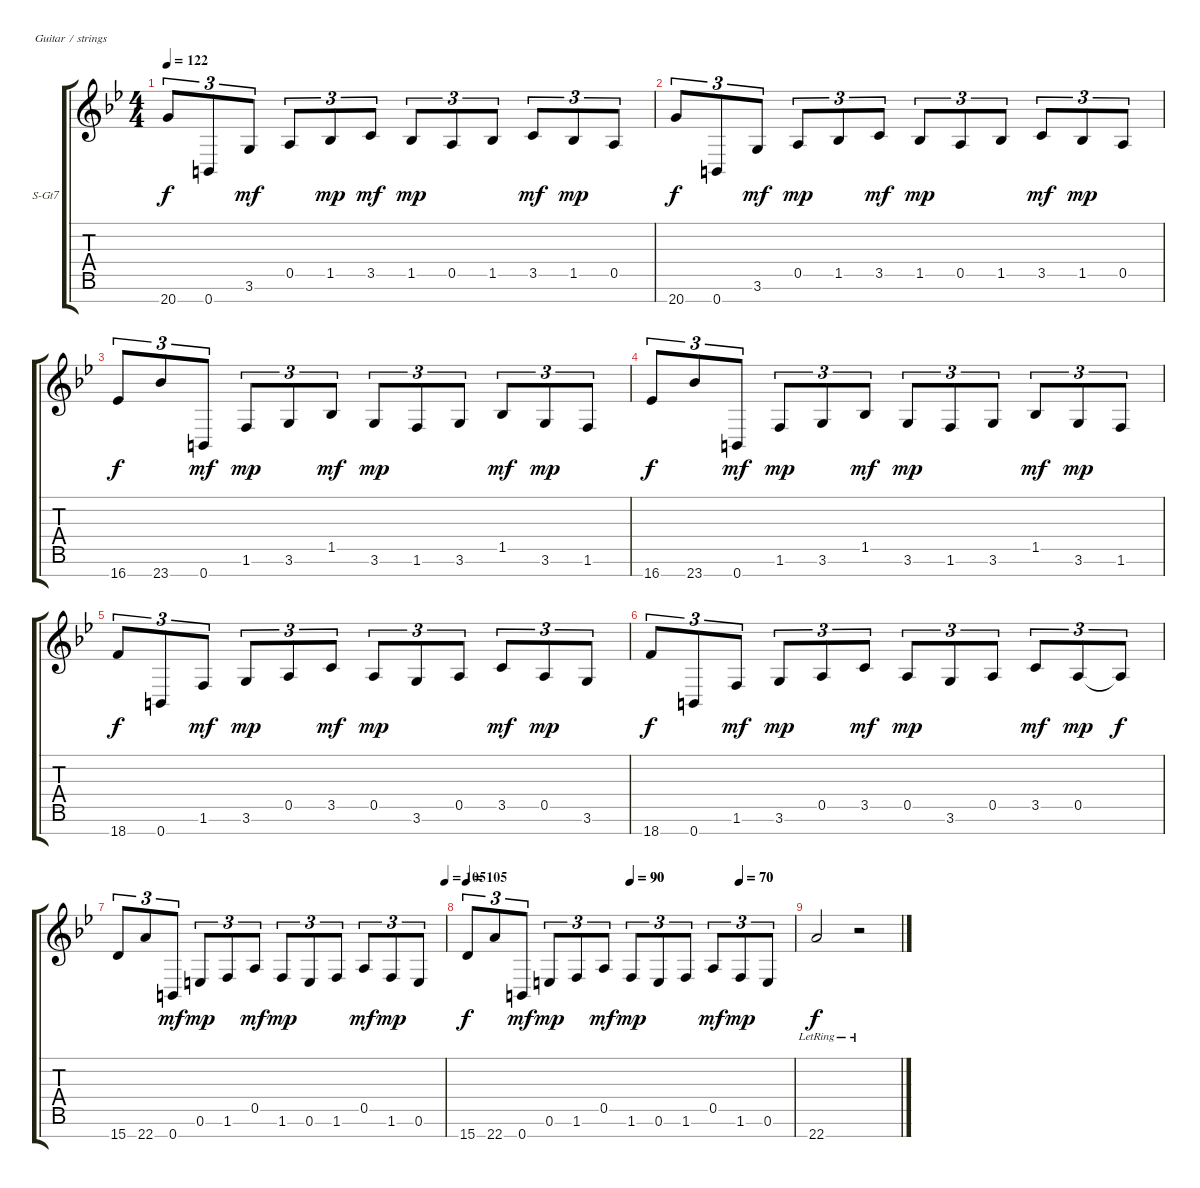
\bracketExtendMode groupsimilarinstruments
\firstSystemTrackNameOrientation horizontal
\otherSystemsTrackNameOrientation horizontal
\track ("left hand" "S-Gt7") {instrument brightacousticpiano}
\staff {score tabs}
\tuning (E4 B3 G3 D3 A2 E2 B-1)
\displaytranspose 12
\ts (4 4)
\tempo 122
\clef g2
\ks gminor
20.7.8{tu (3 2) dy f} 0.7.8{tu (3 2)} 3.6.8{tu (3 2) dy mf} 0.5.8{tu (3 2)} 1.5.8{tu (3 2) dy mp} 3.5.8{tu (3 2) dy mf} 1.5.8{tu (3 2) dy mp} 0.5.8{tu (3 2)} 1.5.8{tu (3 2)} 3.5.8{tu (3 2) dy mf} 1.5.8{tu (3 2) dy mp} 0.5.8{tu (3 2)} |
20.7.8{tu (3 2) dy f} 0.7.8{tu (3 2)} 3.6.8{tu (3 2) dy mf} 0.5.8{tu (3 2) dy mp} 1.5.8{tu (3 2)} 3.5.8{tu (3 2) dy mf} 1.5.8{tu (3 2) dy mp} 0.5.8{tu (3 2)} 1.5.8{tu (3 2)} 3.5.8{tu (3 2) dy mf} 1.5.8{tu (3 2) dy mp} 0.5.8{tu (3 2)} |
16.7.8{tu (3 2) dy f} 23.7.8{tu (3 2)} 0.7.8{tu (3 2) dy mf} 1.6.8{tu (3 2) dy mp} 3.6.8{tu (3 2)} 1.5.8{tu (3 2) dy mf} 3.6.8{tu (3 2) dy mp} 1.6.8{tu (3 2)} 3.6.8{tu (3 2)} 1.5.8{tu (3 2) dy mf} 3.6.8{tu (3 2) dy mp} 1.6.8{tu (3 2)} |
16.7.8{tu (3 2) dy f} 23.7.8{tu (3 2)} 0.7.8{tu (3 2) dy mf} 1.6.8{tu (3 2) dy mp} 3.6.8{tu (3 2)} 1.5.8{tu (3 2) dy mf} 3.6.8{tu (3 2) dy mp} 1.6.8{tu (3 2)} 3.6.8{tu (3 2)} 1.5.8{tu (3 2) dy mf} 3.6.8{tu (3 2) dy mp} 1.6.8{tu (3 2)} |
18.7.8{tu (3 2) dy f} 0.7.8{tu (3 2)} 1.6.8{tu (3 2) dy mf} 3.6.8{tu (3 2) dy mp} 0.5.8{tu (3 2)} 3.5.8{tu (3 2) dy mf} 0.5.8{tu (3 2) dy mp} 3.6.8{tu (3 2)} 0.5.8{tu (3 2)} 3.5.8{tu (3 2) dy mf} 0.5.8{tu (3 2) dy mp} 3.6.8{tu (3 2)} |
18.7.8{tu (3 2) dy f} 0.7.8{tu (3 2)} 1.6.8{tu (3 2) dy mf} 3.6.8{tu (3 2) dy mp} 0.5.8{tu (3 2)} 3.5.8{tu (3 2) dy mf} 0.5.8{tu (3 2) dy mp} 3.6.8{tu (3 2)} 0.5.8{tu (3 2)} 3.5.8{tu (3 2) dy mf} 0.5.8{tu (3 2) dy mp} 0.5{t}.8{tu (3 2) dy f} |
\tempo (105 1)
15.7.8{tu (3 2)} 22.7.8{tu (3 2)} 0.7.8{tu (3 2) dy mf} 0.6.8{tu (3 2) dy mp} 1.6.8{tu (3 2)} 0.5.8{tu (3 2) dy mf} 1.6.8{tu (3 2) dy mp} 0.6.8{tu (3 2)} 1.6.8{tu (3 2)} 0.5.8{tu (3 2) dy mf} 1.6.8{tu (3 2) dy mp} 0.6.8{tu (3 2)} |
\tempo 105
\tempo (90 0.4999)
\tempo (90 0.5)
\tempo (70 0.833233)
\tempo (70 0.833333)
15.7.8{tu (3 2) dy f} 22.7.8{tu (3 2)} 0.7.8{tu (3 2) dy mf} 0.6.8{tu (3 2) dy mp} 1.6.8{tu (3 2)} 0.5.8{tu (3 2) dy mf} 1.6.8{tu (3 2) dy mp} 0.6.8{tu (3 2)} 1.6.8{tu (3 2)} 0.5.8{tu (3 2) dy mf} 1.6.8{tu (3 2) dy mp} 0.6.8{tu (3 2)} |
22.7{lr}.2{dy f} r.2
